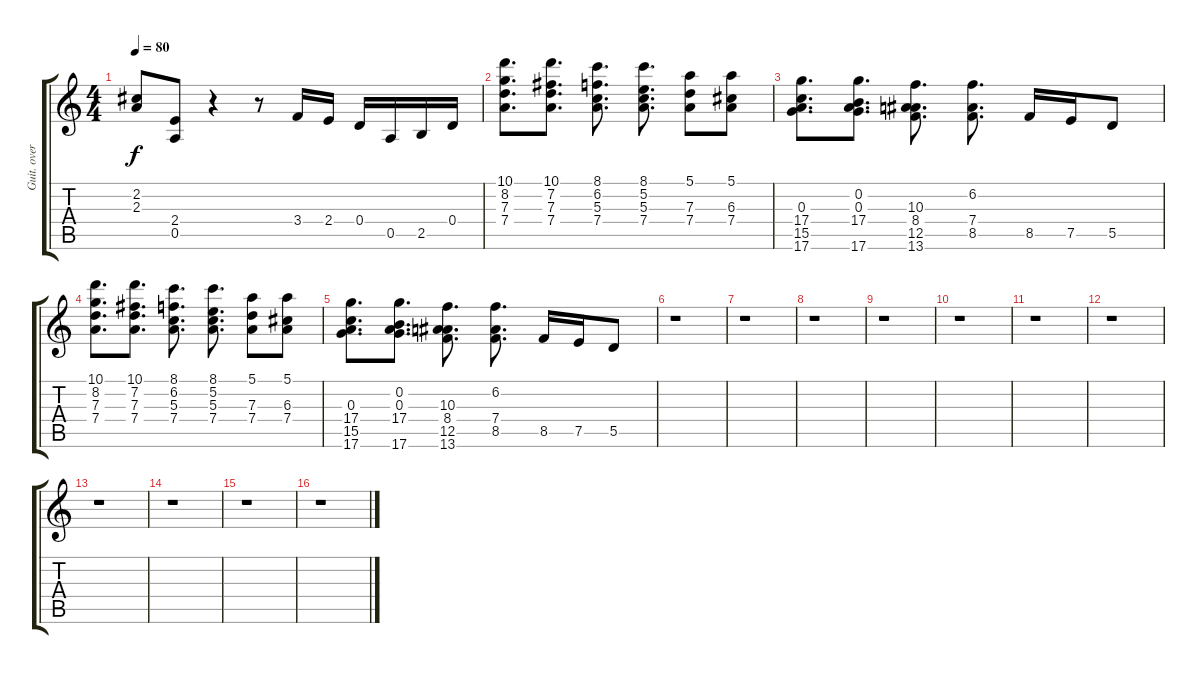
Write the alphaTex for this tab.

\track ("Guit. overdub" "Guit. over") {instrument overdrivenguitar}
\staff {score tabs}
\tuning (E4 B3 G3 D3 A2 E2) {hide}
\ts (4 4)
\tempo 80
\clef g2
\ks c
(2.2{t} 2.3{t}).8{dy f} (2.4 0.5).8 r.4 r.8 3.4.16 2.4.16 0.4.16 0.5.16 2.5.16 0.4.16 |
(10.1 8.2 7.3 7.4).8{d} (10.1 7.2 7.3 7.4).8{d} (8.1 6.2 5.3 7.4).8{d} (8.1 5.2 5.3 7.4).8{d} (5.1 7.3 7.4).8 (5.1 6.3 7.4).8 |
(0.3 17.4 15.5 17.6).8{d} (0.2 0.3 17.4 17.6).8{d} (10.3 8.4 12.5 13.6).8{d} (6.2 7.4 8.5).8{d} 8.5.16 7.5.16 5.5.8 |
(10.1 8.2 7.3 7.4).8{d} (10.1 7.2 7.3 7.4).8{d} (8.1 6.2 5.3 7.4).8{d} (8.1 5.2 5.3 7.4).8{d} (5.1 7.3 7.4).8 (5.1 6.3 7.4).8 |
(0.3 17.4 15.5 17.6).8{d} (0.2 0.3 17.4 17.6).8{d} (10.3 8.4 12.5 13.6).8{d} (6.2 7.4 8.5).8{d} 8.5.16 7.5.16 5.5.8 |
r.1 |
r.1 |
r.1 |
r.1 |
r.1 |
r.1 |
r.1 |
r.1 |
r.1 |
r.1 |
r.1
